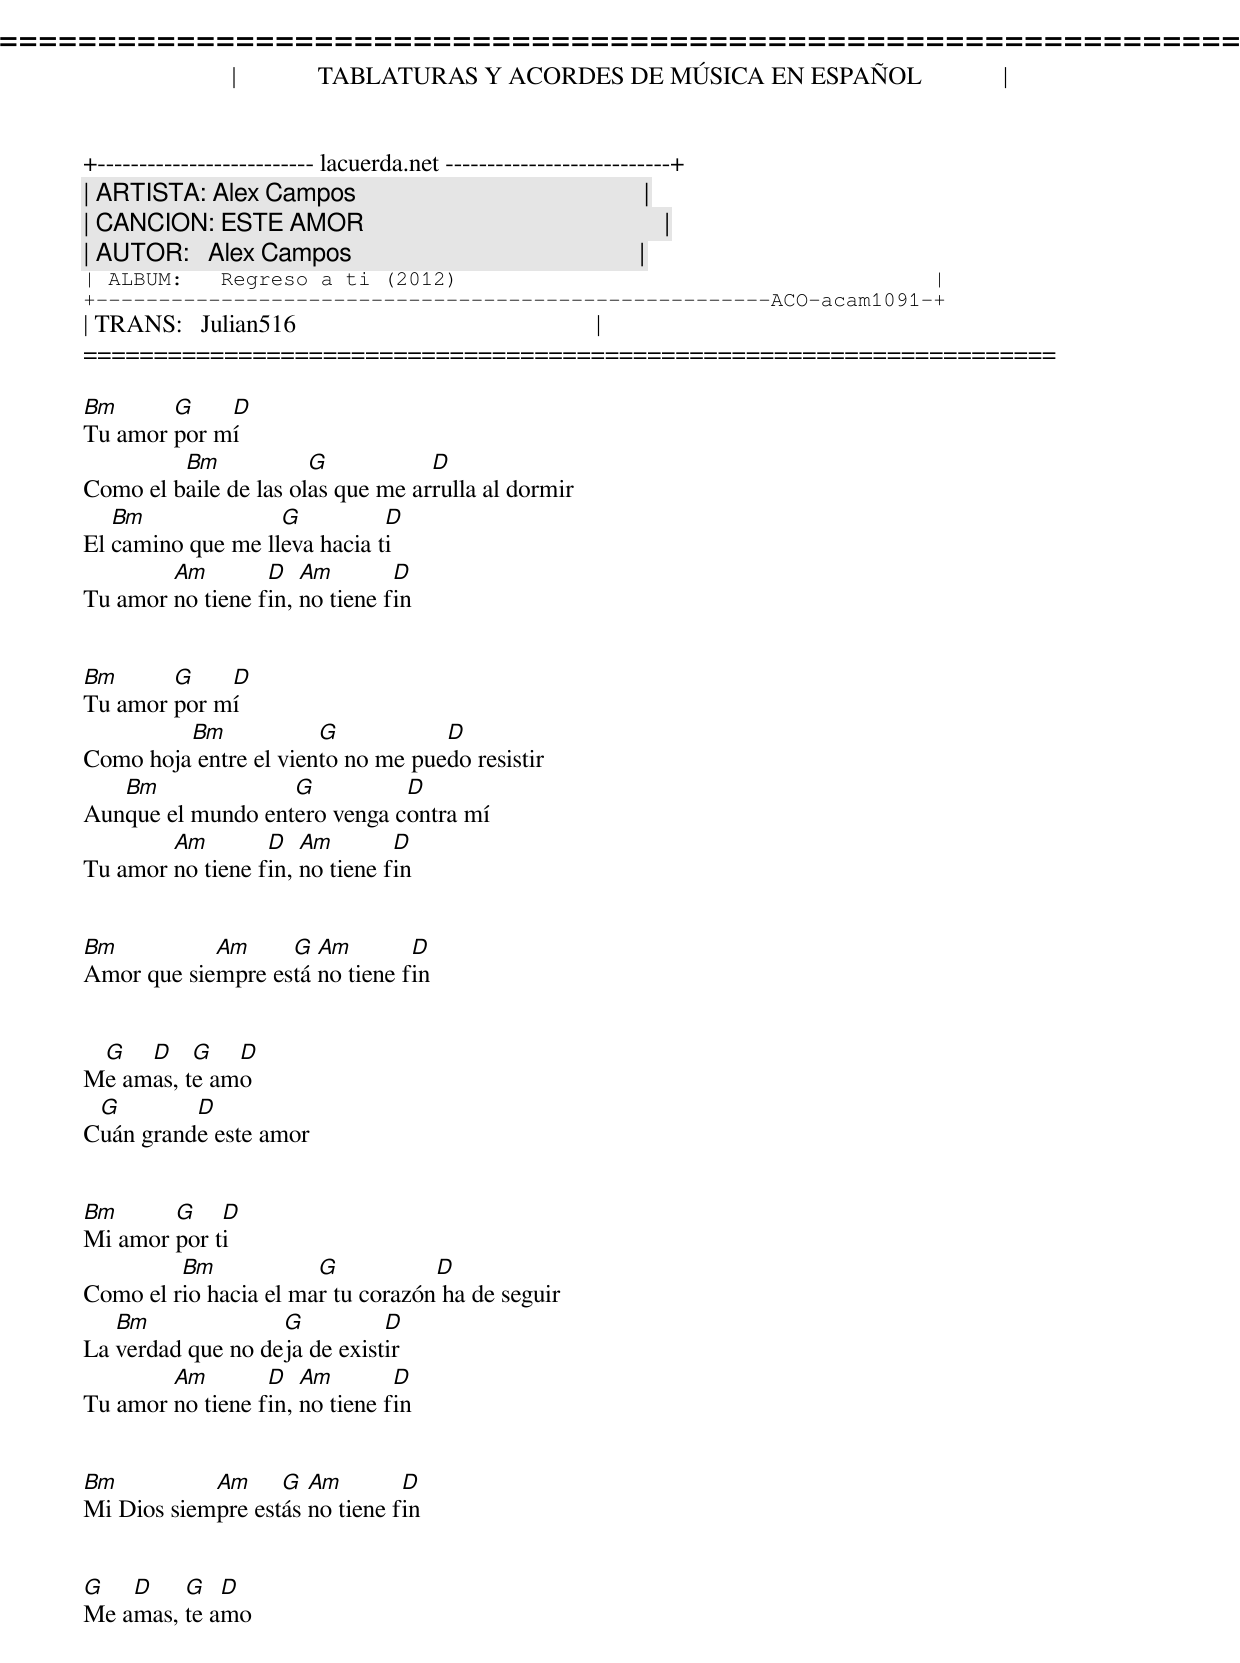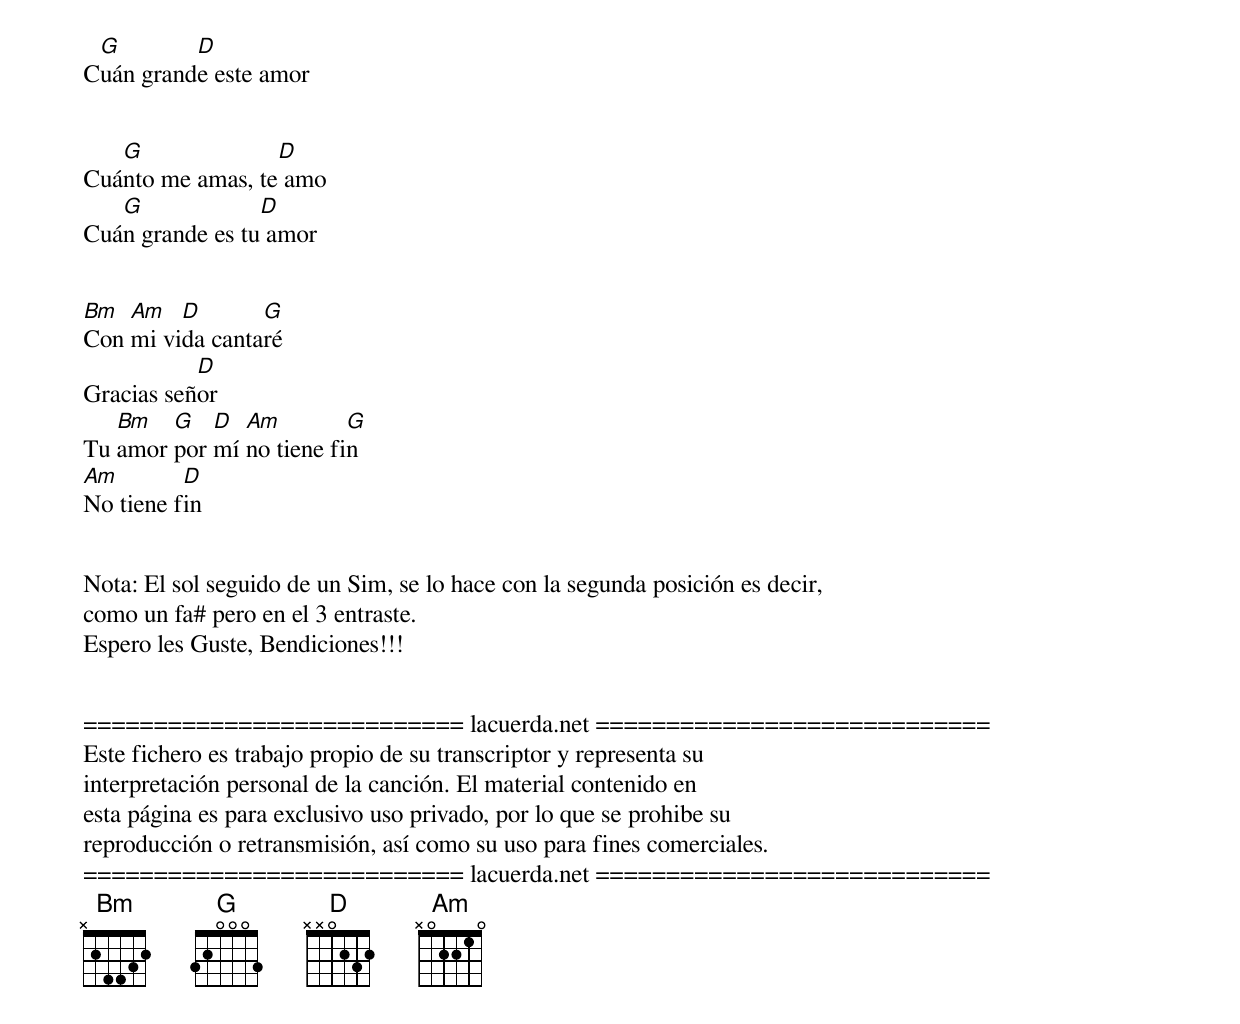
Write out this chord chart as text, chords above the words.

=====================================================================
|             TABLATURAS Y ACORDES DE MÚSICA EN ESPAÑOL             |
+-------------------------- lacuerda.net ---------------------------+
| ARTISTA: Alex Campos                                              |
| CANCION: ESTE AMOR                                                |
| AUTOR:   Alex Campos                                              |
| ALBUM:   Regreso a ti (2012)                                      |
+------------------------------------------------------ACO-acam1091-+
| TRANS:   Julian516                                                |
=====================================================================

Bm      G    D
Tu amor por mí
         Bm            G           D
Como el baile de las olas que me arrulla al dormir
   Bm              G          D
El camino que me lleva hacia ti
        Am        D   Am        D
Tu amor no tiene fin, no tiene fin


Bm      G    D
Tu amor por mí
         Bm            G           D
Como hoja entre el viento no me puedo resistir
   Bm              G          D
Aunque el mundo entero venga contra mí
        Am        D   Am        D
Tu amor no tiene fin, no tiene fin


Bm          Am     G  Am        D
Amor que siempre está no tiene fin


 G   D    G   D
Me amas, te amo
 G        D
Cuán grande este amor


Bm      G    D
Mi amor por ti
         Bm            G           D
Como el rio hacia el mar tu corazón ha de seguir
   Bm              G          D
La verdad que no deja de existir
        Am        D   Am        D
Tu amor no tiene fin, no tiene fin


Bm          Am     G  Am        D
Mi Dios siempre estás no tiene fin


G   D    G   D
Me amas, te amo
 G        D
Cuán grande este amor


   G              D
Cuánto me amas, te amo
   G             D
Cuán grande es tu amor


Bm  Am   D       G
Con mi vida cantaré
           D
Gracias señor
   Bm   G   D  Am         G
Tu amor por mí no tiene fin
Am        D
No tiene fin


Nota: El sol seguido de un Sim, se lo hace con la segunda posición es decir,
como un fa# pero en el 3 entraste.
Espero les Guste, Bendiciones!!!


=========================== lacuerda.net ============================
Este fichero es trabajo propio de su transcriptor y representa su
interpretación personal de la canción. El material contenido en
esta página es para exclusivo uso privado, por lo que se prohibe su
reproducción o retransmisión, así como su uso para fines comerciales.
=========================== lacuerda.net ============================
